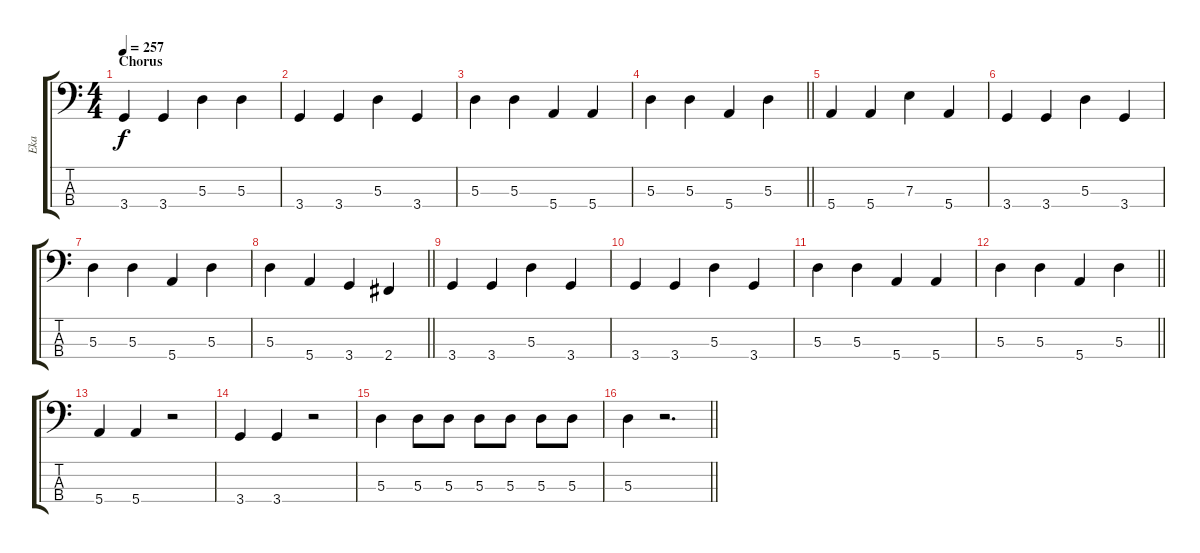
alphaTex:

\track ("Eka" "Eka") {instrument electricbasspick}
\staff {score tabs}
\tuning (G2 D2 A1 E1) {hide}
\ts (4 4)
\section ("" "Chorus")
\tempo 257
\clef f4
\ks c
3.4.4{dy f} 3.4.4 5.3.4 5.3.4 |
3.4.4 3.4.4 5.3.4 3.4.4 |
5.3.4 5.3.4 5.4.4 5.4.4 |
\barLineRight lightlight
5.3.4 5.3.4 5.4.4 5.3.4 |
5.4.4 5.4.4 7.3.4 5.4.4 |
3.4.4 3.4.4 5.3.4 3.4.4 |
5.3.4 5.3.4 5.4.4 5.3.4 |
\barLineRight lightlight
5.3.4 5.4.4 3.4.4 2.4.4 |
3.4.4 3.4.4 5.3.4 3.4.4 |
3.4.4 3.4.4 5.3.4 3.4.4 |
5.3.4 5.3.4 5.4.4 5.4.4 |
\barLineRight lightlight
5.3.4 5.3.4 5.4.4 5.3.4 |
5.4.4 5.4.4 r.2 |
3.4.4 3.4.4 r.2 |
5.3.4 5.3.8 5.3.8 5.3.8 5.3.8 5.3.8 5.3.8 |
\barLineRight lightlight
5.3.4 r.2{d}
